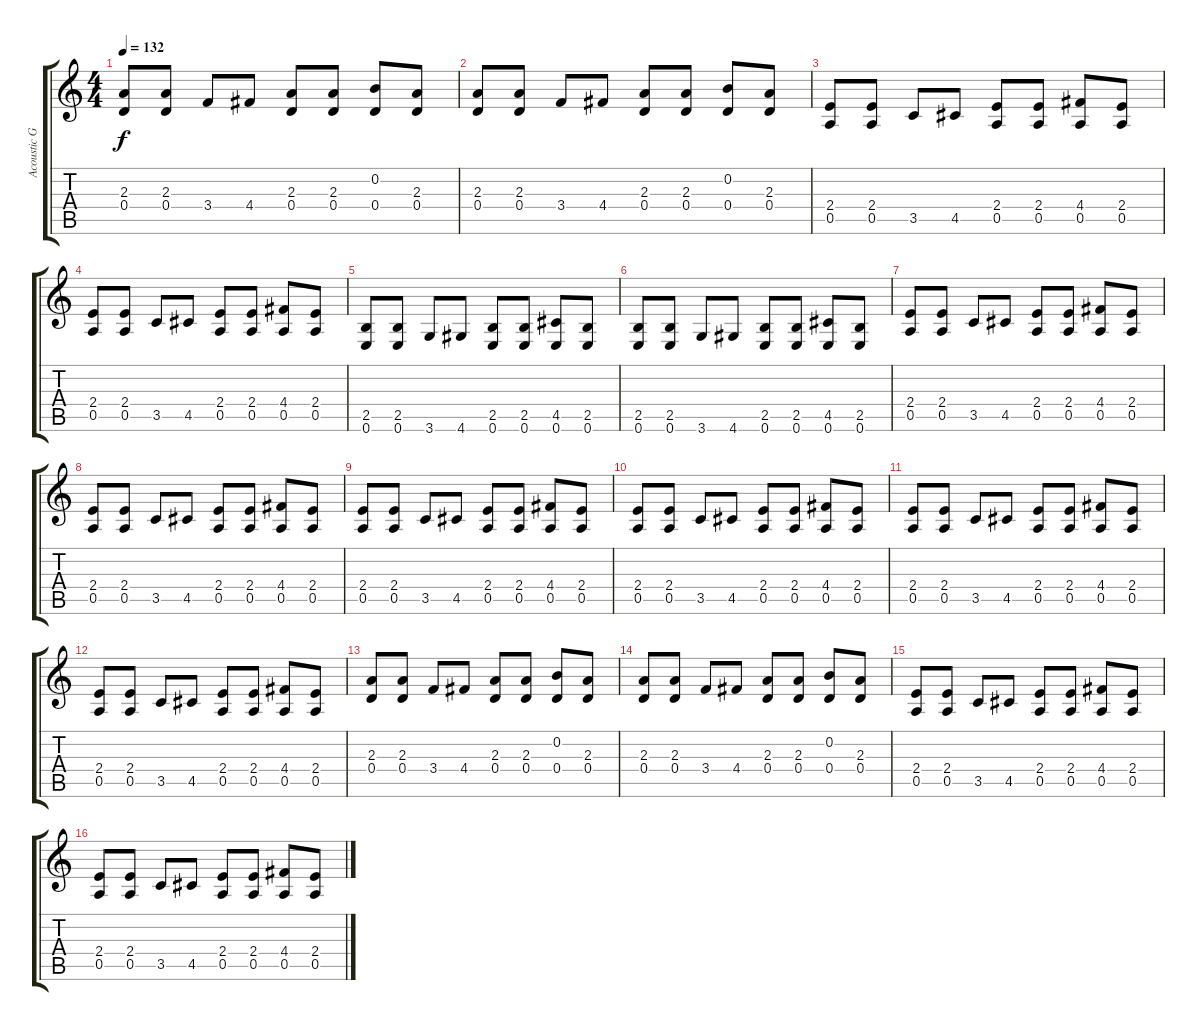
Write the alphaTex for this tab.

\track ("Acoustic Guitar" "Acoustic G") {instrument acousticguitarsteel}
\staff {score tabs}
\tuning (E4 B3 G3 D3 A2 E2) {hide}
\ts (4 4)
\tempo 132
\clef g2
\ks c
(2.3 0.4).8{dy f} (2.3 0.4).8 3.4.8 4.4.8 (2.3 0.4).8 (2.3 0.4).8 (0.2 0.4).8 (2.3 0.4).8 |
(2.3 0.4).8 (2.3 0.4).8 3.4.8 4.4.8 (2.3 0.4).8 (2.3 0.4).8 (0.2 0.4).8 (2.3 0.4).8 |
(2.4 0.5).8 (2.4 0.5).8 3.5.8 4.5.8 (2.4 0.5).8 (2.4 0.5).8 (4.4 0.5).8 (2.4 0.5).8 |
(2.4 0.5).8 (2.4 0.5).8 3.5.8 4.5.8 (2.4 0.5).8 (2.4 0.5).8 (4.4 0.5).8 (2.4 0.5).8 |
(2.5 0.6).8 (2.5 0.6).8 3.6.8 4.6.8 (2.5 0.6).8 (2.5 0.6).8 (4.5 0.6).8 (2.5 0.6).8 |
(2.5 0.6).8 (2.5 0.6).8 3.6.8 4.6.8 (2.5 0.6).8 (2.5 0.6).8 (4.5 0.6).8 (2.5 0.6).8 |
(2.4 0.5).8 (2.4 0.5).8 3.5.8 4.5.8 (2.4 0.5).8 (2.4 0.5).8 (4.4 0.5).8 (2.4 0.5).8 |
(2.4 0.5).8 (2.4 0.5).8 3.5.8 4.5.8 (2.4 0.5).8 (2.4 0.5).8 (4.4 0.5).8 (2.4 0.5).8 |
(2.4 0.5).8 (2.4 0.5).8 3.5.8 4.5.8 (2.4 0.5).8 (2.4 0.5).8 (4.4 0.5).8 (2.4 0.5).8 |
(2.4 0.5).8 (2.4 0.5).8 3.5.8 4.5.8 (2.4 0.5).8 (2.4 0.5).8 (4.4 0.5).8 (2.4 0.5).8 |
(2.4 0.5).8 (2.4 0.5).8 3.5.8 4.5.8 (2.4 0.5).8 (2.4 0.5).8 (4.4 0.5).8 (2.4 0.5).8 |
(2.4 0.5).8 (2.4 0.5).8 3.5.8 4.5.8 (2.4 0.5).8 (2.4 0.5).8 (4.4 0.5).8 (2.4 0.5).8 |
(2.3 0.4).8 (2.3 0.4).8 3.4.8 4.4.8 (2.3 0.4).8 (2.3 0.4).8 (0.2 0.4).8 (2.3 0.4).8 |
(2.3 0.4).8 (2.3 0.4).8 3.4.8 4.4.8 (2.3 0.4).8 (2.3 0.4).8 (0.2 0.4).8 (2.3 0.4).8 |
(2.4 0.5).8 (2.4 0.5).8 3.5.8 4.5.8 (2.4 0.5).8 (2.4 0.5).8 (4.4 0.5).8 (2.4 0.5).8 |
(2.4 0.5).8 (2.4 0.5).8 3.5.8 4.5.8 (2.4 0.5).8 (2.4 0.5).8 (4.4 0.5).8 (2.4 0.5).8
